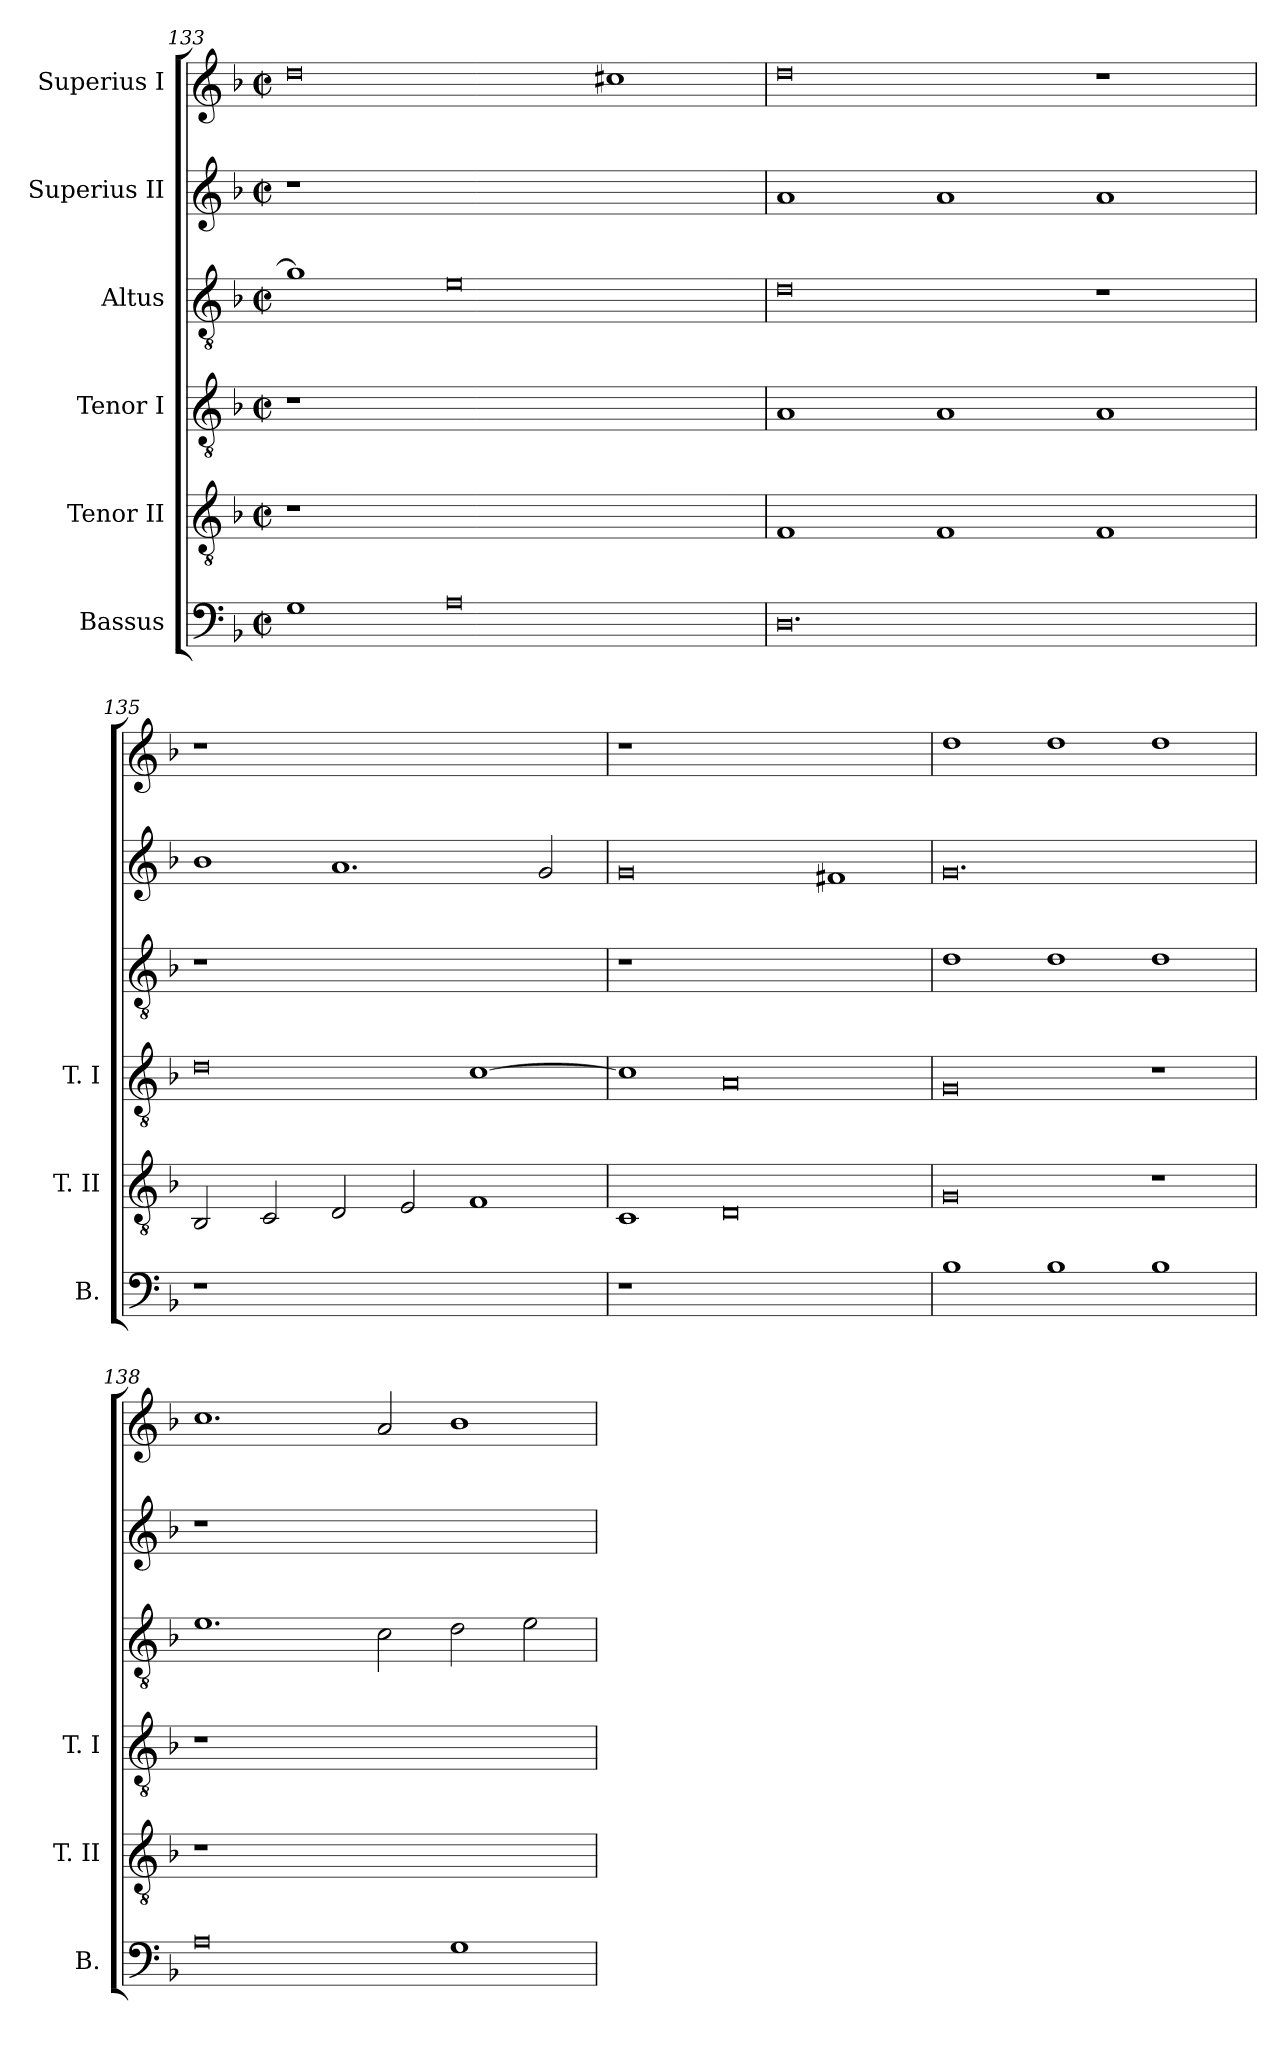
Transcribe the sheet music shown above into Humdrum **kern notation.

**kern	**kern	**kern	**kern	**kern	**kern
*part6	*part5	*part4	*part3	*part2	*part1
*staff6	*staff5	*staff4	*staff3	*staff2	*staff1
*I"Bassus	*I"Tenor II	*I"Tenor I	*I"Altus	*I"Superius II	*I"Superius I
*I'B.	*I'T. II	*I'T. I	*	*	*
*clefF4	*clefGv2	*clefGv2	*clefGv2	*clefG2	*clefG2
*	*ITrd7c12	*ITrd7c12	*ITrd7c12	*	*
*k[b-]	*k[b-]	*k[b-]	*k[b-]	*k[b-]	*k[b-]
*F:	*F:	*F:	*F:	*F:	*F:
*M2/2	*M2/2	*M2/2	*M2/2	*M2/2	*M2/2
*met(c|)	*met(c|)	*met(c|)	*met(c|)	*met(c|)	*met(c|)
=133	=133	=133	=133	=133	=133
!	!LO:N:vis=1	!LO:N:vis=1	!	!LO:N:vis=1	!
1Gi	1r	1r	1Gi]	1r	0ddi
0Ai	0ryy	0ryy	0Ei	0ryy	.
.	.	.	.	.	1cc#Xi
=134	=134	=134	=134	=134	=134
0.Di	1FFi	1AAi	0Di	1ai	0ddi
.	1FFi	1AAi	.	1ai	.
.	1FFi	1AAi	1r	1ai	1r
!!LO:PB:g=z
=135	=135	=135	=135	=135	=135
!LO:N:vis=1	!	!	!LO:N:vis=1	!	!LO:N:vis=1
1r	2BBB-i/	0Di	1r	1b-i	1r
.	2CCi/	.	.	.	.
0ryy	2DDi/	.	0ryy	1.ai	0ryy
.	2EEi/	.	.	.	.
.	1FFi	[>1Ci	.	.	.
.	.	.	.	2gi/	.
=136	=136	=136	=136	=136	=136
!LO:N:vis=1	!	!	!LO:N:vis=1	!	!LO:N:vis=1
1r	1CCi	1Ci]	1r	0gi	1r
0ryy	0DDi	0AAi	0ryy	.	0ryy
.	.	.	.	1f#Xi	.
=137	=137	=137	=137	=137	=137
1B-i	0GGi	0GGi	1Di	0.gi	1ddi
1B-i	.	.	1Di	.	1ddi
1B-i	1r	1r	1Di	.	1ddi
=138	=138	=138	=138	=138	=138
!	!LO:N:vis=1	!LO:N:vis=1	!	!LO:N:vis=1	!
0Ai	1r	1r	1.Ei	1r	1.cci
.	0ryy	0ryy	.	0ryy	.
.	.	.	2Ci\	.	2ai/
1Gi	.	.	2Di\	.	1b-i
.	.	.	2Ei\	.	.
=	=	=	=	=	=
*-	*-	*-	*-	*-	*-
